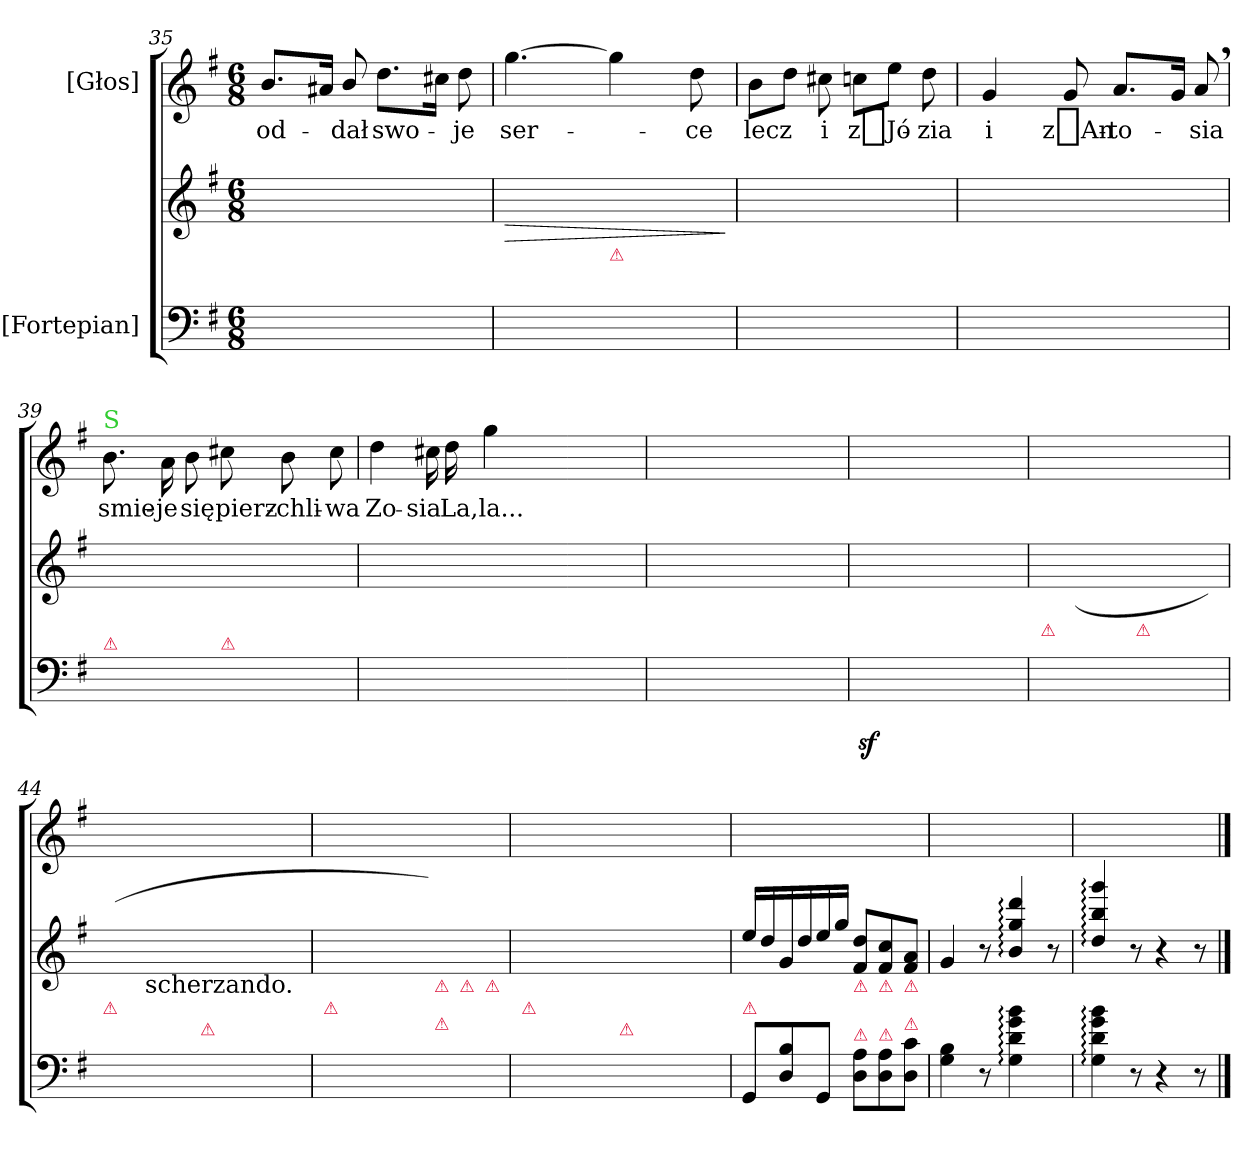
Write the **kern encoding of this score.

**kern	**kern	**dynam	**kern	**text
*part2	*part2	*part2	*part1	*part1
*staff3	*staff2	*staff2/3	*staff1	*staff1
*I"[Fortepian]	*	*	*I"[Głos]	*
*clefF4	*clefG2	*	*clefG2	*
*k[f#]	*k[f#]	*	*k[f#]	*
*M6/8	*M6/8	*	*M6/8	*
=35	=35	=35	=35	=35
*^	*^	*	*	*
8G/Lyy	2.GG\yy	8.gyy/ 8.byy/L	4.ryy	.	8.b/L	od-
8D/yy	.	.	.	.	.	.
.	.	16f#yy/ 16ayy/K	.	.	16a#X/Jk	.
8G/Jyy	.	8gyy/ 8byy/J	.	.	8b/	-dał
8A/Lyy	.	8.dd/Lyy	4f#\yy	.	8.dd\L	swo-
8D/yy	.	.	.	.	.	.
.	.	16cc/Kyy	.	.	16cc#X\Jk	.
8A/Jyy	.	8dd/Jyy	8ryy	.	8dd\	-je
=36	=36	=36	=36	=36	=36	=36
8B/Lyy	2.GG\yy	[4.gg/yy	4.g\yy	>	[4.gg\	ser-
8D/yy	.	.	.	.	.	.
8B/Jyy	.	.	.	.	.	.
!LO:TX:a:color=crimson:t=⚠	!	!	!	!	!	!
8c/Lyy	.	8gg/Lyy]	4.a\yy	.	4gg\]	.
8D/yy	.	16ff#/Lyy	.	.	.	.
.	.	16ee/yy	.	.	.	.
8A/Jyy	.	16dd/yy	.	.	8dd\	-ce
.	.	16cc/JJyy	.	.	.	.
*v	*v	*	*	*	*	*
*	*v	*v	*	*	*
.	.	]	.	.
=37	=37	=37	=37	=37
*^	*	*	*	*
8ryy	2.GG\yy	8b/Lyy	.	8b\L	lecz
(8B/Lyy	.	8dyy/ 8ddyy/	.	8dd\J	.
8A#X/Jyy	.	8eyy/ 8cc#Xyy/J	.	8cc#X\	i
8An/Lyy	.	8f#yy/ 8ccnyy/L	.	8ccn\L	z_Jó-
8G/yy	.	8gyy/ 8eeyy/	.	8ee\J	.
8F#/Jyy	.	8ayy/ 8ddyy/J	.	8dd\	-zia
=38	=38	=38	=38	=38	=38
.	.	8qdd/yy	.	.	.
8G/Lyy)	4.GG\yy	4.Byy/ 4.gyy/	.	4g/	i
(<16D/Lyy	.	.	.	.	.
16E/Jyy)	.	.	.	.	.
[8G/Jyy	.	.	.	8g/	z_An-
.	.	8qdd/yy	.	.	.
8G/Lyy]	4.GG\yy	4.dyy/ 4.ayy/	.	8.a/L	-to-
(<16D/Lyy	.	.	.	.	.
16F#/Jyy)	.	.	.	16g/Jk	.
[8G/Jyy	.	.	.	8a,/	-sia
=39	=39	=39	=39	=39	=39
*	*	*^	*	*	*
!	!	!	!	!	!LO:TX:a:color=limegreen:t=S	!
!LO:TX:a:color=crimson:t=⚠	!	!	!	!	!	!
8G/yy]	8GG/Lyy	4.b/yy	2.g\yy	.	8.b\	smie-
8ryy	(>8G\yy	.	.	.	.	.
.	.	.	.	.	16a\	-je
8ryy	8F#\Jyy	.	.	.	8b\	się
!LO:TX:a:color=crimson:t=⚠	!	!	!	!	!	!
4.ryy	8E\Lyy	4.cc#X/yy	.	.	8cc#X\	pierz-
.	8AA/yy)	.	.	.	8b\	-chli-
.	[8A\Jyy	.	.	.	8cc#\	-wa
*v	*v	*	*	*	*	*
=40	=40	=40	=40	=40	=40
8Dyy\ 8Ayy]\	8dd/yy	8f#\yy	.	4dd\	Zo-
8ryy	8ryy	8ryy	.	.	.
8ryy	8ryy	2ryy	.	16cc#X\	-sia
.	.	.	.	16dd\	La,
(4.BB/yy	8ryy	.	.	4gg\	la...
.	4ryy	.	.	.	.
.	.	.	.	8ryy	.
*	*v	*v	*	*	*
=-	=-	=-	=-	=-
4ryy	8Byy/ 8dyy/ 8gyy/	.	8ryy	.
.	8ryy	.	16cc#\yy	[la
.	.	.	16dd\yy	la
=41	=41	=41	=41	=41
4.C/yy	8ryy	.	4ff#\yy	la
.	8Ayy/ 8dyy/ 8f#yy/	.	.	.
.	8ryy	.	16cc#X\yy	la
.	.	.	16dd\yy	la
4.BB/yy	8ryy	.	8gg\yy	la
.	8Byy/ 8dyy/ 8gyy/	.	8ryy	.
.	8ryy	.	16cc#\yy	la
.	.	.	16dd\yy	la
=42	=42	=42	=42	=42
4.CCyyz</ 4.Cyyz</	8ryy	.	[4.ff#\yy	la
.	8Ayy/ 8d#Xyy/ 8f#yy/L	.	.	.
.	8Ayy/ 8d#yy/ 8f#yy/J	.	.	.
4.CC#Xyy/ 4.C#Xyy/)	8ryy	.	8ff#\Lyy]	.
.	8Ayy/ 8eyy/ 8gyy/L	.	8ee\Jyy	la
.	8Ayy/ 8eyy/ 8gyy/J	.	8g/yy	la
=43	=43	=43	=43	=43
*	*^	*	*	*
!LO:TX:a:color=crimson:t=⚠	!	!	!	!	!
(8D\Lyy	8ryy	4.ryy	.	(8b\yy	la
8DD^/Jyy)	(8dyy^>/ 8gyy^>/ 8byy^>/L	.	.	4dd\yy)	.
8ryy	8c#Xyy/ 8a#Xyy/J	.	.	.	.
!LO:TX:a:color=crimson:t=⚠	!	!	!	!	!
(8D\Lyy	8.an/Lyy	4.cn\yy	.	8a\yy	la
8DD^/Jyy)	.	.	.	4dd\yy	.
.	16e/Kyy	.	.	.	.
8ryy	8f#/Jyy)	.	.	.	.
*	*v	*v	*	*	*
=44	=44	=44	=44	=44
!LO:TX:a:color=crimson:t=⚠	!	!	!	!
8GG/Lyy	(8.Byy^^/ 8.gyy^^/L	.	4g/yy	la]
8Dyy\ 8Byy\	.	.	.	.
!	!LO:TX:b:t=scherzando.	!	!	!
.	16dd/Lyy	.	.	.
8GG/Jyy	16ee/yy	.	8ryy	.
.	16gg/JJyy	.	.	.
!LO:TX:a:color=crimson:t=⚠	!	!	!	!
8Dyy\ 8Byy\L	16ddd\LLyy	.	4ryy	.
.	16eee\yy	.	.	.
8GG/yy	16ggg\yy	.	.	.
.	16eee\yy	.	.	.
8Dyy\ 8Byy\J	16ddd\yy	.	8ryy	.
.	16gg\JJyy	.	.	.
=45	=45	=45	=45	=45
!LO:TX:a:color=crimson:t=⚠	!	!	!	!
8GG/Lyy	16ee/LLyy	.	2.ryy	.
.	16dd/yy	.	.	.
8Dyy\ 8Byy\	16g/yy	.	.	.
.	16dd/yy	.	.	.
8GG/Jyy	16ee/yy	.	.	.
.	16gg/JJyy)	.	.	.
!	!LO:TX:b:color=crimson:t=⚠	!	!	!
!LO:TX:a:color=crimson:t=⚠	!	!	!	!
8Dyy\ 8cyy\L	8ayy/ 8ff#yy/L	.	.	.
!	!LO:TX:b:color=crimson:t=⚠	!	!	!
8GG/yy	8gyy/ 8eeyy/	.	.	.
!	!LO:TX:b:color=crimson:t=⚠	!	!	!
8Dyy\ 8cyy\J	8f#yy/ 8ddyy/J	.	.	.
=46	=46	=46	=46	=46
!LO:TX:a:color=crimson:t=⚠	!	!	!	!
8GG/Lyy	8.g^^\Lyy	.	2.ryy	.
8Dyy\ 8Byy\	.	.	.	.
.	16dd\Lyy	.	.	.
8GG/Jyy	16ee\yy	.	.	.
.	16gg\JJyy	.	.	.
!LO:TX:a:color=crimson:t=⚠	!	!	!	!
8Dyy\ 8Byy\L	16ddd\LLyy	.	.	.
.	16eee\yy	.	.	.
8GG/yy	16ggg\yy	.	.	.
.	16eee\yy	.	.	.
8Dyy\ 8Byy\J	16ddd\yy	.	.	.
.	16gg\JJyy	.	.	.
=47	=47	=47	=47	=47
!LO:TX:a:color=crimson:t=⚠	!	!	!	!
8GG/L	16ee/LL	.	2.ryy	.
.	16dd/	.	.	.
8D\ 8B\	16g/	.	.	.
.	16dd/	.	.	.
8GG/J	16ee/	.	.	.
.	16gg/JJ	.	.	.
!	!LO:TX:b:color=crimson:t=⚠	!	!	!
!LO:TX:a:color=crimson:t=⚠	!	!	!	!
8D\ 8A\L	8f#/ 8dd/L	.	.	.
!	!LO:TX:b:color=crimson:t=⚠	!	!	!
!LO:TX:a:color=crimson:t=⚠	!	!	!	!
8D\ 8A\	8f#/ 8cc/	.	.	.
!	!LO:TX:b:color=crimson:t=⚠	!	!	!
!LO:TX:a:color=crimson:t=⚠	!	!	!	!
8D\ 8c\J	8f#/ 8a/J	.	.	.
=48	=48	=48	=48	=48
4G\ 4B\	4g/	.	2.ryy	.
8r	8r	.	.	.
4G:\ 4d:\ 4g:\ 4b:\	4b:/ 4gg:/ 4ddd:/	.	.	.
8ryy	8r	.	.	.
=49	=49	=49	=49	=49
4G:\ 4d:\ 4g:\ 4b:\	4dd:/ 4bb:/ 4ggg:/	.	2.ryy	.
8r	8r	.	.	.
4r	4r	.	.	.
8r	8r	.	.	.
==	==	==	==	==
*-	*-	*-	*-	*-
